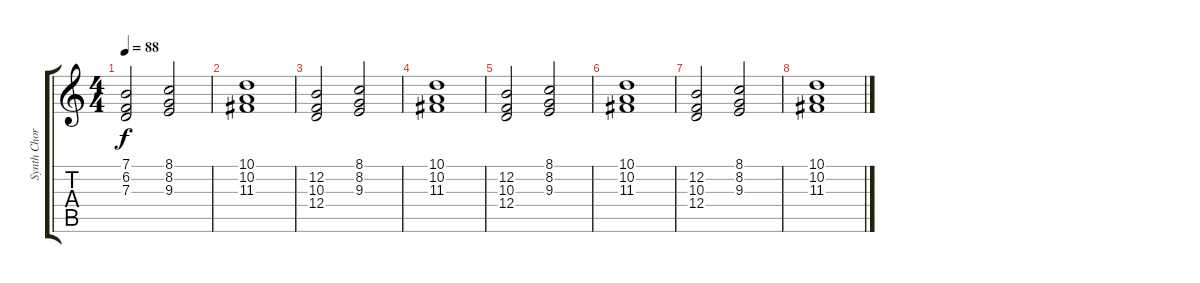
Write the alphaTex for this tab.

\track ("Synth Chords: Peter Wolf" "Synth Chor") {instrument stringensemble2}
\staff {score tabs}
\tuning (E4 B3 G3 D3 A2 E2) {hide}
\ts (4 4)
\tempo 88
\clef g2
\ks c
(7.1 6.2 7.3).2{dy f} (8.1 8.2 9.3).2 |
(10.1 10.2 11.3).1 |
(12.2 10.3 12.4).2 (8.1 8.2 9.3).2 |
(10.1 10.2 11.3).1 |
(12.2 10.3 12.4).2 (8.1 8.2 9.3).2 |
(10.1 10.2 11.3).1 |
(12.2 10.3 12.4).2 (8.1 8.2 9.3).2 |
(10.1 10.2 11.3).1
